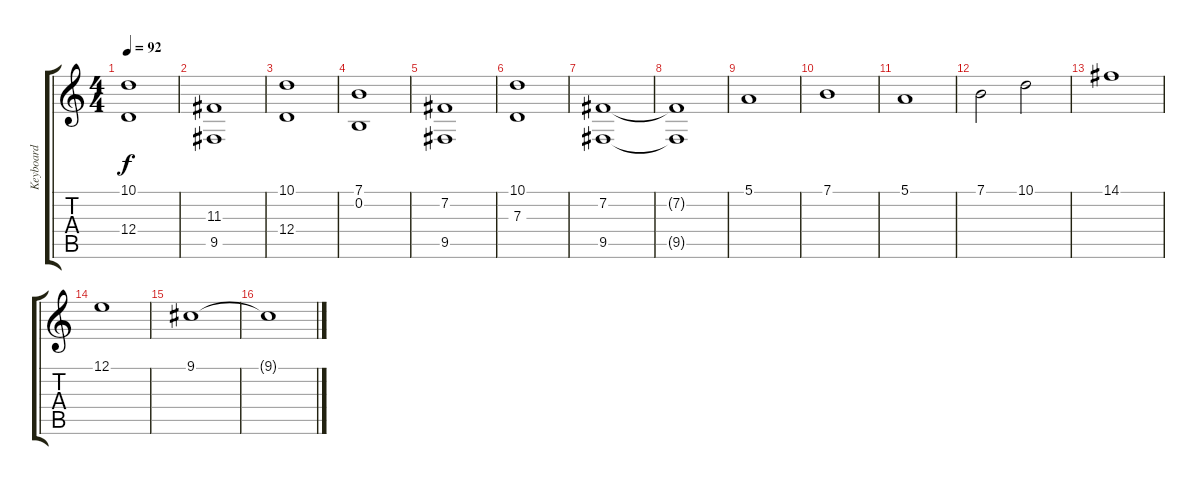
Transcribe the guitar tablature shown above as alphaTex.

\track ("Keyboard" "Keyboard") {instrument stringensemble1}
\staff {score tabs}
\tuning (E4 B3 G3 D3 A2 E2) {hide}
\ts (4 4)
\tempo 92
\clef g2
\ks c
(10.1 12.4).1{dy f} |
(11.3 9.5).1 |
(10.1 12.4).1 |
(7.1 0.2).1 |
(7.2 9.5).1 |
(10.1 7.3).1 |
(7.2 9.5).1 |
(7.2{t} 9.5{t}).1 |
5.1.1 |
7.1.1 |
5.1.1 |
7.1.2 10.1.2 |
14.1.1 |
12.1.1 |
9.1.1 |
9.1{t}.1
